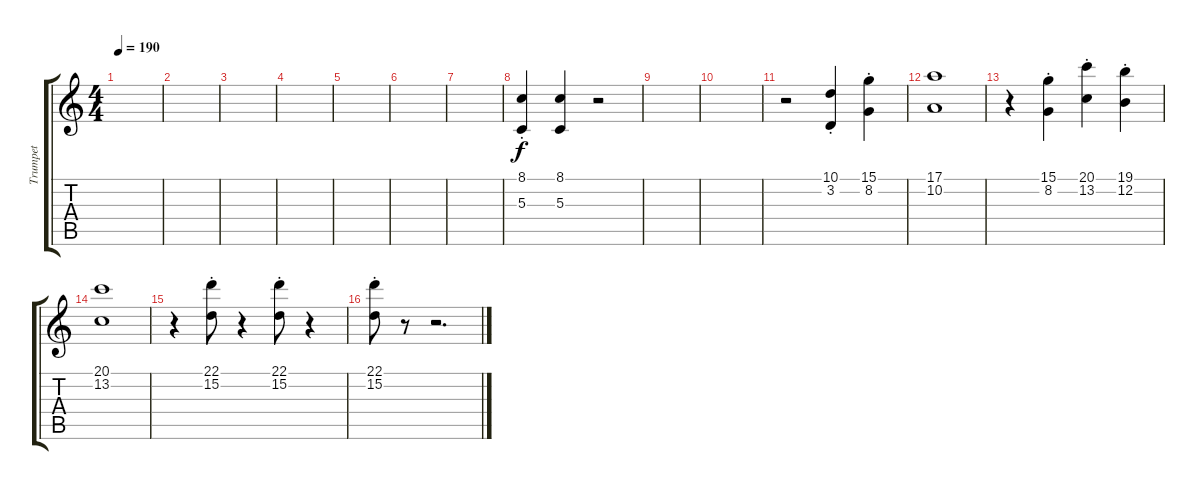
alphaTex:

\track ("Trumpet" "Trumpet") {instrument brasssection}
\staff {score tabs}
\tuning (E4 B3 G3 D3 A2 E2) {hide}
\ts (4 4)
\tempo 190
\clef g2
\ks c
|
|
|
|
|
|
|
(8.1{st} 5.3{st}).4 (8.1 5.3).4 r.2 |
|
|
r.2 (10.1{st} 3.2{st}).4 (15.1{st} 8.2{st}).4 |
(17.1 10.2).1 |
r.4 (15.1{st} 8.2{st}).4 (20.1{st} 13.2{st}).4 (19.1{st} 12.2{st}).4 |
(20.1 13.2).1 |
r.4 (22.1{st} 15.2{st}).8 r.4 (22.1{st} 15.2{st}).8 r.4 |
(22.1{st} 15.2{st}).8 r.8 r.2{d}
